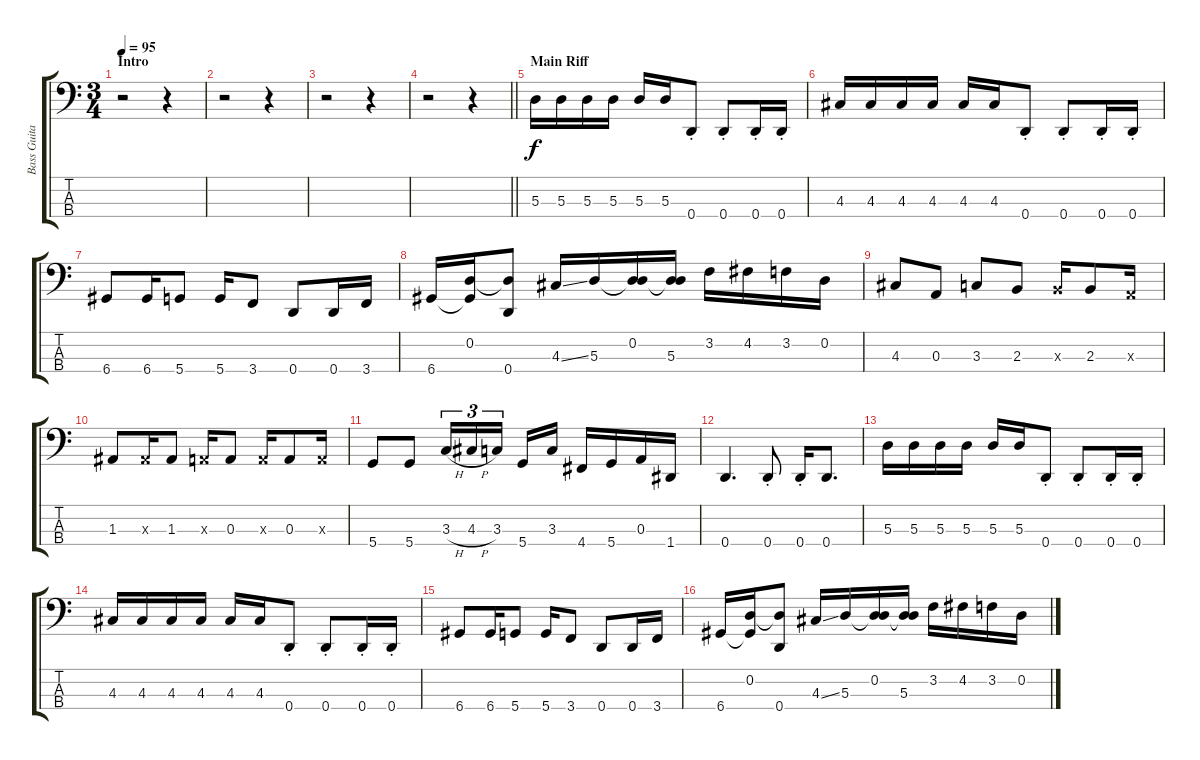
\track ("Bass Guitar" "Bass Guita") {instrument electricbassfinger}
\staff {score tabs}
\tuning (G2 D2 A1 D1) {hide}
\ts (3 4)
\section ("" "Intro")
\tempo 95
\clef f4
\ks c
r.2{dy f instrument electricbassfinger} r.4 |
r.2 r.4 |
r.2 r.4 |
\barLineRight lightlight
r.2 r.4 |
\section ("" "Main Riff ")
5.3.16 5.3.16 5.3.16 5.3.16 5.3.16 5.3.16 0.4{st}.8 0.4{st}.8 0.4{st}.16 0.4{st}.16 |
4.3.16 4.3.16 4.3.16 4.3.16 4.3.16 4.3.16 0.4{st}.8 0.4{st}.8 0.4{st}.16 0.4{st}.16 |
6.4.8 6.4.16 5.4.8 5.4.16 3.4.8 0.4.8 0.4.16 3.4.16 |
6.4.16 (0.2 6.4{t}).16 (0.2{t} 0.4).8 4.3{ss}.16 5.3.16 (0.2 5.3{t}).16 (0.2{t} 5.3).16 3.2.16 4.2.16 3.2.16 0.2.16 |
4.3.8 0.3.8 3.3.8 2.3.8 2.3{x}.16 2.3.8 0.3{x}.16 |
1.3.8 1.3{x}.16 1.3.8 0.3{x}.16 0.3.8 0.3{x}.16 0.3.8 0.3{x}.16 |
5.4.8 5.4.8 3.3{h}.16{tu (3 2)} 4.3{h}.16{tu (3 2)} 3.3.16{tu (3 2) beam splitsecondary} 5.4.16 3.3.16 4.4.16 5.4.16 0.3.16 1.4.16 |
0.4.4{d} 0.4{st}.8 0.4{st}.16 0.4.8{d} |
5.3.16 5.3.16 5.3.16 5.3.16 5.3.16 5.3.16 0.4{st}.8 0.4{st}.8 0.4{st}.16 0.4{st}.16 |
4.3.16 4.3.16 4.3.16 4.3.16 4.3.16 4.3.16 0.4{st}.8 0.4{st}.8 0.4{st}.16 0.4{st}.16 |
6.4.8 6.4.16 5.4.8 5.4.16 3.4.8 0.4.8 0.4.16 3.4.16 |
6.4.16 (0.2 6.4{t}).16 (0.2{t} 0.4).8 4.3{ss}.16 5.3.16 (0.2 5.3{t}).16 (0.2{t} 5.3).16 3.2.16 4.2.16 3.2.16 0.2.16
